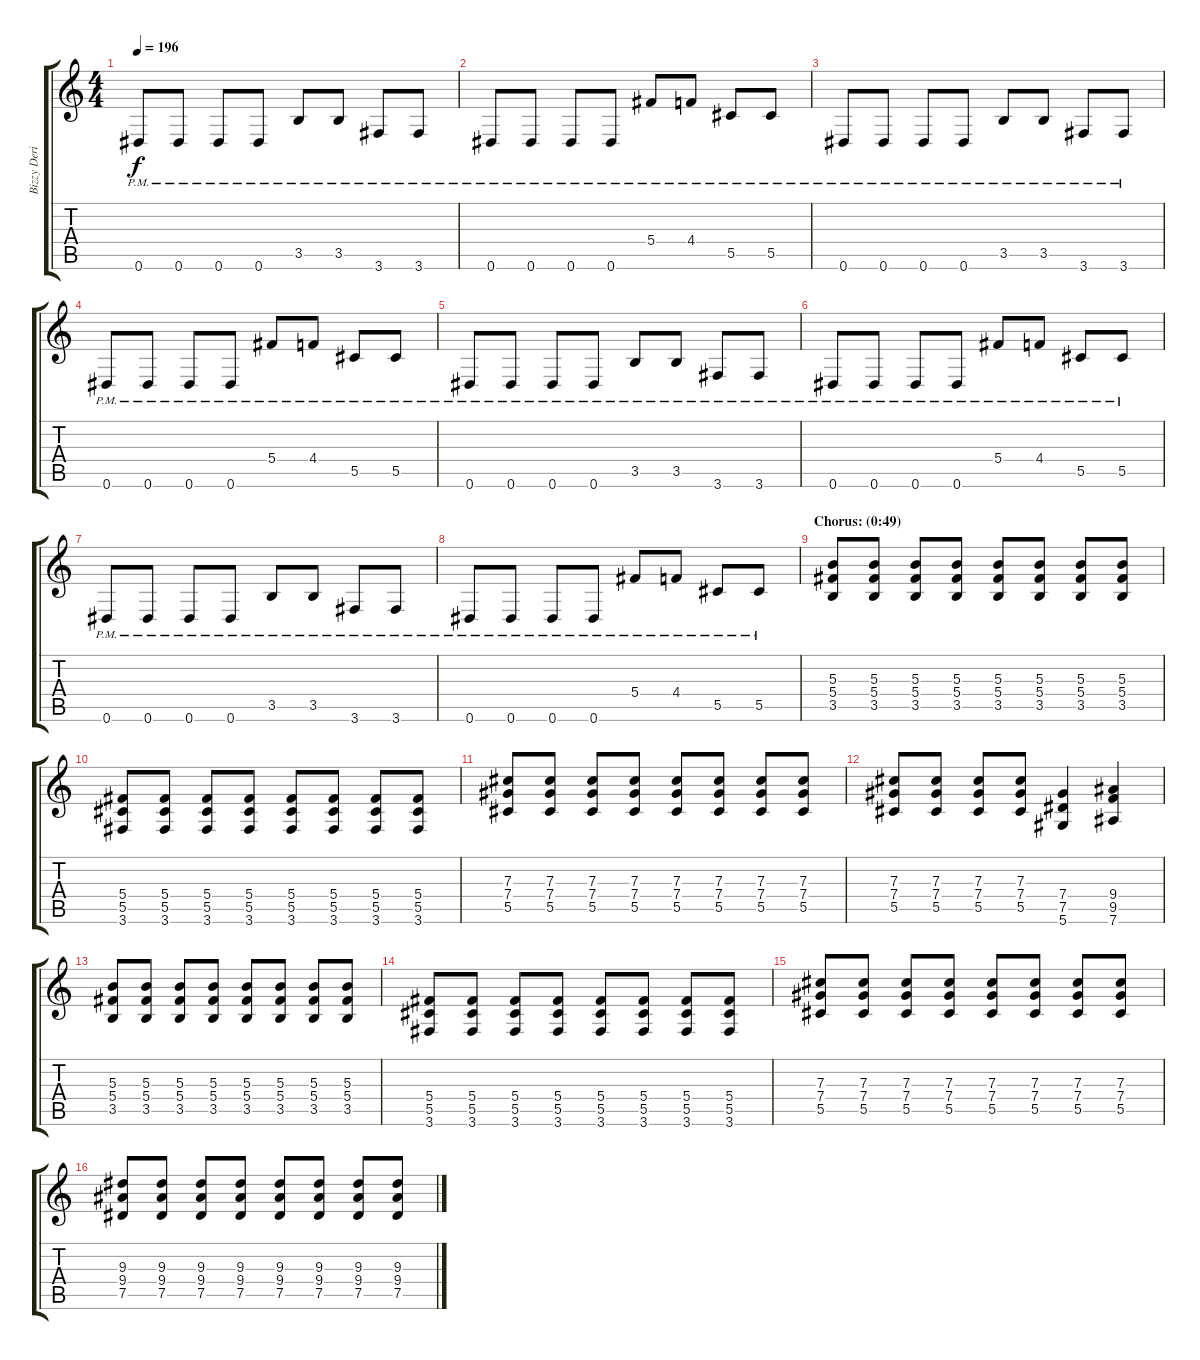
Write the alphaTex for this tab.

\track ("Bizzy Derick - Rythm Guitar" "Bizzy Deri") {instrument overdrivenguitar}
\staff {score tabs}
\tuning (Eb4 Bb3 Gb3 Db3 Ab2 Eb2) {hide}
\ts (4 4)
\tempo 196
\clef g2
\ks c
0.6{pm}.8{dy f} 0.6{pm}.8 0.6{pm}.8 0.6{pm}.8 3.5{pm}.8 3.5{pm}.8 3.6{pm}.8 3.6{pm}.8 |
0.6{pm}.8 0.6{pm}.8 0.6{pm}.8 0.6{pm}.8 5.4{pm}.8 4.4{pm}.8 5.5{pm}.8 5.5{pm}.8 |
0.6{pm}.8 0.6{pm}.8 0.6{pm}.8 0.6{pm}.8 3.5{pm}.8 3.5{pm}.8 3.6{pm}.8 3.6{pm}.8 |
0.6{pm}.8 0.6{pm}.8 0.6{pm}.8 0.6{pm}.8 5.4{pm}.8 4.4{pm}.8 5.5{pm}.8 5.5{pm}.8 |
0.6{pm}.8 0.6{pm}.8 0.6{pm}.8 0.6{pm}.8 3.5{pm}.8 3.5{pm}.8 3.6{pm}.8 3.6{pm}.8 |
0.6{pm}.8 0.6{pm}.8 0.6{pm}.8 0.6{pm}.8 5.4{pm}.8 4.4{pm}.8 5.5{pm}.8 5.5{pm}.8 |
0.6{pm}.8 0.6{pm}.8 0.6{pm}.8 0.6{pm}.8 3.5{pm}.8 3.5{pm}.8 3.6{pm}.8 3.6{pm}.8 |
0.6{pm}.8 0.6{pm}.8 0.6{pm}.8 0.6{pm}.8 5.4{pm}.8 4.4{pm}.8 5.5{pm}.8 5.5{pm}.8 |
\section ("" "Chorus: (0:49)")
(5.3 5.4 3.5).8 (5.3 5.4 3.5).8 (5.3 5.4 3.5).8 (5.3 5.4 3.5).8 (5.3 5.4 3.5).8 (5.3 5.4 3.5).8 (5.3 5.4 3.5).8 (5.3 5.4 3.5).8 |
(5.4 5.5 3.6).8 (5.4 5.5 3.6).8 (5.4 5.5 3.6).8 (5.4 5.5 3.6).8 (5.4 5.5 3.6).8 (5.4 5.5 3.6).8 (5.4 5.5 3.6).8 (5.4 5.5 3.6).8 |
(7.3 7.4 5.5).8 (7.3 7.4 5.5).8 (7.3 7.4 5.5).8 (7.3 7.4 5.5).8 (7.3 7.4 5.5).8 (7.3 7.4 5.5).8 (7.3 7.4 5.5).8 (7.3 7.4 5.5).8 |
(7.3 7.4 5.5).8 (7.3 7.4 5.5).8 (7.3 7.4 5.5).8 (7.3 7.4 5.5).8 (7.4 7.5 5.6).4 (9.4 9.5 7.6).4 |
(5.3 5.4 3.5).8 (5.3 5.4 3.5).8 (5.3 5.4 3.5).8 (5.3 5.4 3.5).8 (5.3 5.4 3.5).8 (5.3 5.4 3.5).8 (5.3 5.4 3.5).8 (5.3 5.4 3.5).8 |
(5.4 5.5 3.6).8 (5.4 5.5 3.6).8 (5.4 5.5 3.6).8 (5.4 5.5 3.6).8 (5.4 5.5 3.6).8 (5.4 5.5 3.6).8 (5.4 5.5 3.6).8 (5.4 5.5 3.6).8 |
(7.3 7.4 5.5).8 (7.3 7.4 5.5).8 (7.3 7.4 5.5).8 (7.3 7.4 5.5).8 (7.3 7.4 5.5).8 (7.3 7.4 5.5).8 (7.3 7.4 5.5).8 (7.3 7.4 5.5).8 |
(9.3 9.4 7.5).8 (9.3 9.4 7.5).8 (9.3 9.4 7.5).8 (9.3 9.4 7.5).8 (9.3 9.4 7.5).8 (9.3 9.4 7.5).8 (9.3 9.4 7.5).8 (9.3 9.4 7.5).8
